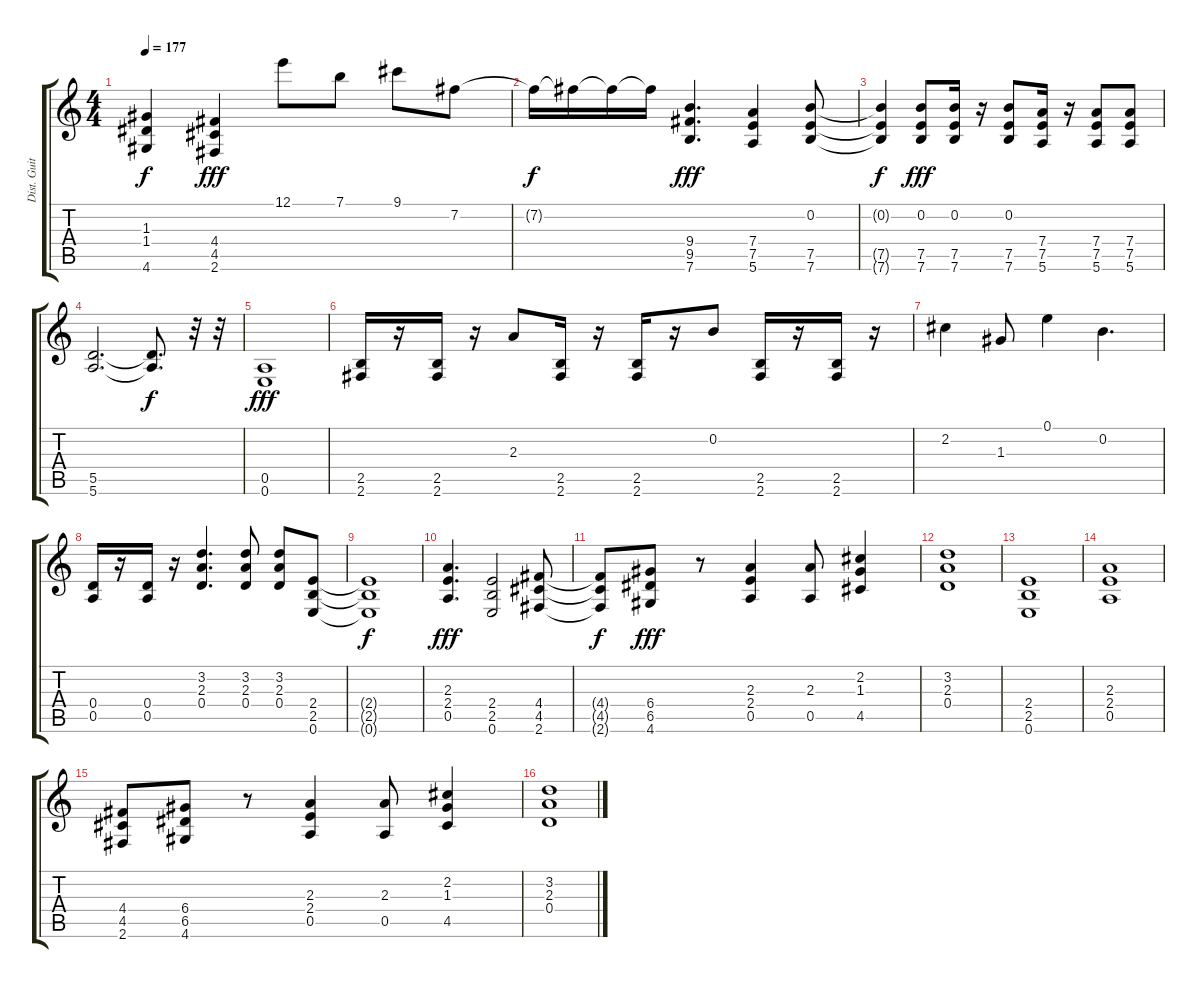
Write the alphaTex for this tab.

\track ("Dist. Guitar 1" "Dist. Guit") {instrument distortionguitar}
\staff {score tabs}
\tuning (E4 B3 G3 D3 A2 E2) {hide}
\ts (4 4)
\tempo 177
\clef g2
\ks c
(1.3{t} 1.4{t} 4.6{t}).4{dy f} (4.4 4.5 2.6).4{dy fff} 12.1.8 7.1.8 9.1.8 7.2.8 |
7.2{t}.16{dy f} 7.2{t}.16 7.2{t}.16 7.2{t}.16 (9.4 9.5 7.6).4{d dy fff} (7.4 7.5 5.6).4 (0.2 7.5 7.6).8 |
(0.2{t} 7.5{t} 7.6{t}).4{dy f} (0.2 7.5 7.6).8{dy fff} (0.2 7.5 7.6).16 r.16 (0.2 7.5 7.6).8 (7.4 7.5 5.6).16 r.16 (7.4 7.5 5.6).8 (7.4 7.5 5.6).8 |
(5.5 5.6).2{d} (5.5{t} 5.6{t}).8{d dy f} r.32 r.32 |
(0.5 0.6).1{dy fff} |
(2.5 2.6).16 r.16 (2.5 2.6).16 r.16 2.3.8 (2.5 2.6).16 r.16 (2.5 2.6).16 r.16 0.2.8 (2.5 2.6).16 r.16 (2.5 2.6).16 r.16 |
2.2.4 1.3.8 0.1.4 0.2.4{d} |
(0.4 0.5).16 r.16 (0.4 0.5).16 r.16 (3.2 2.3 0.4).4{d} (3.2 2.3 0.4).8 (3.2 2.3 0.4).8 (2.4 2.5 0.6).8 |
(2.4{t} 2.5{t} 0.6{t}).1{dy f} |
(2.3 2.4 0.5).4{d dy fff} (2.4 2.5 0.6).2 (4.4 4.5 2.6).8 |
(4.4{t} 4.5{t} 2.6{t}).8{dy f} (6.4 6.5 4.6).8{dy fff} r.8 (2.3 2.4 0.5).4 (2.3 0.5).8 (2.2 1.3 4.5).4 |
(3.2 2.3 0.4).1 |
(2.4 2.5 0.6).1 |
(2.3 2.4 0.5).1 |
(4.4 4.5 2.6).8 (6.4 6.5 4.6).8 r.8 (2.3 2.4 0.5).4 (2.3 0.5).8 (2.2 1.3 4.5).4 |
(3.2 2.3 0.4).1
